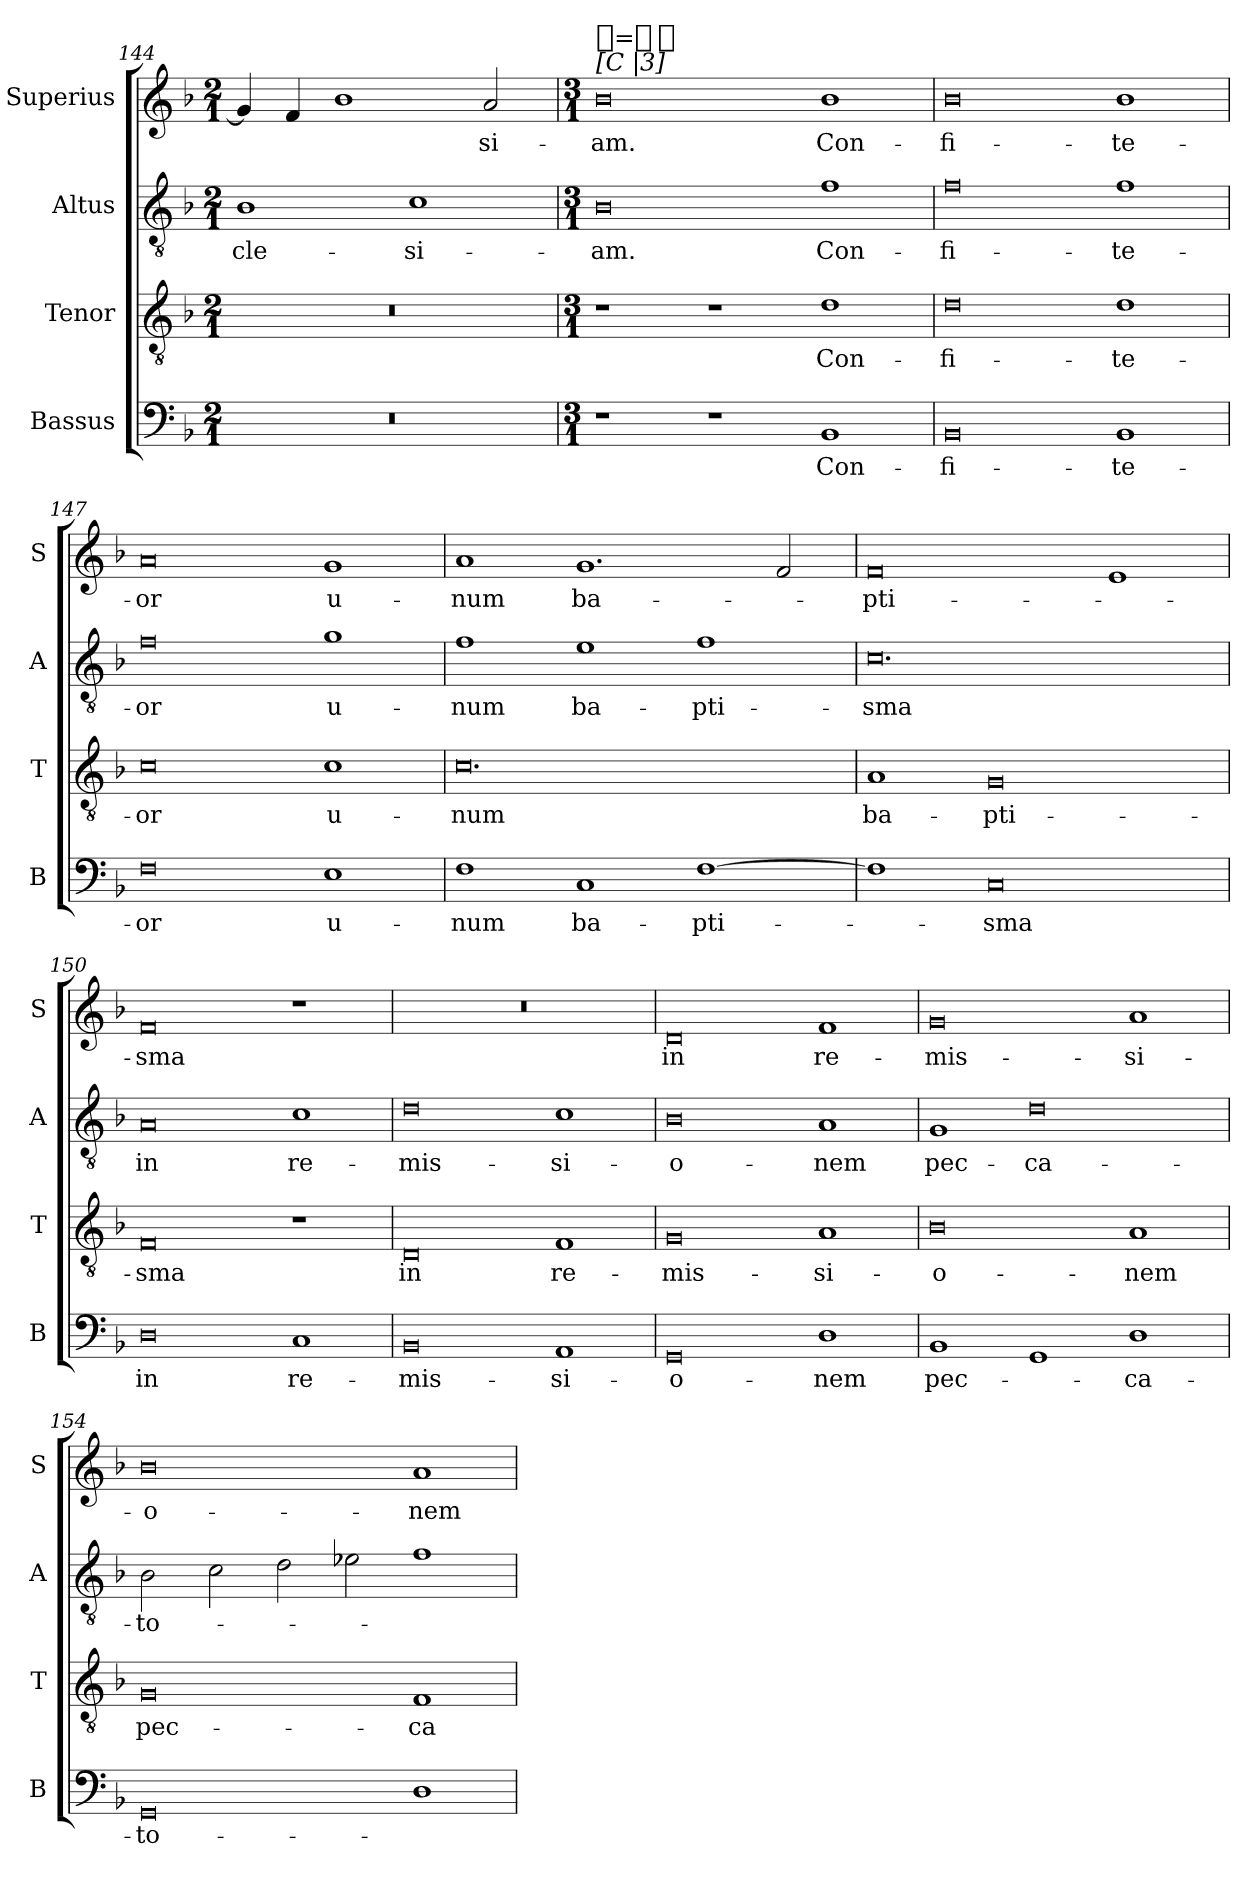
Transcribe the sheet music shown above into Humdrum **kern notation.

**kern	**text	**kern	**text	**kern	**text	**kern	**text
*part4	*part4	*part3	*part3	*part2	*part2	*part1	*part1
*staff4	*staff4	*staff3	*staff3	*staff2	*staff2	*staff1	*staff1
*I"Bassus	*	*I"Tenor	*	*I"Altus	*	*I"Superius	*
*I'B	*	*I'T	*	*I'A	*	*I'S	*
*clefF4	*	*clefGv2	*	*clefGv2	*	*clefG2	*
*k[b-]	*	*k[b-]	*	*k[b-]	*	*k[b-]	*
*M2/1	*	*M2/1	*	*M2/1	*	*M2/1	*
=144	=144	=144	=144	=144	=144	=144	=144
0r	.	0r	.	1B-	-cle-	4g]	.
.	.	.	.	.	.	4f	.
.	.	.	.	.	.	1b-	.
.	.	.	.	1c	-si-	.	.
.	.	.	.	.	.	2a	-si-
=145	=145	=145	=145	=145	=145	=145	=145
*M3/1	*	*M3/1	*	*M3/1	*	*M3/1	*
!	!	!	!	!	!	!LO:TX:a:t=[C |3]	!
!	!	!	!	!	!	!LO:TX:a:t=[whole]=[whole-dot]	!
1r	.	1r	.	0B-	-am.	0b-	-am.
1r	.	1r	.	.	.	.	.
1BB-	Con-	1d	Con-	1f	Con-	1b-	Con-
=146	=146	=146	=146	=146	=146	=146	=146
0BB-	-fi-	0d	-fi-	0f	-fi-	0b-	-fi-
1BB-	-te-	1d	-te-	1f	-te-	1b-	-te-
=147	=147	=147	=147	=147	=147	=147	=147
0F	-or	0c	-or	0f	-or	0a	-or
1E	u-	1c	u-	1g	u-	1g	u-
=148	=148	=148	=148	=148	=148	=148	=148
1F	-num	0.c	-num	1f	-num	1a	-num
1C	ba-	.	.	1e	ba-	1.g	ba-
[1F	-pti-	.	.	1f	-pti-	.	.
.	.	.	.	.	.	2f	.
=149	=149	=149	=149	=149	=149	=149	=149
1F]	.	1A	ba-	0.c	-sma	0f	-pti-
0C	-sma	0G	-pti-	.	.	.	.
.	.	.	.	.	.	1e	.
=150	=150	=150	=150	=150	=150	=150	=150
0D	in	0F	-sma	0A	in	0f	-sma
1C	re-	1r	.	1c	re-	1r	.
=151	=151	=151	=151	=151	=151	=151	=151
0BB-	-mis-	0D	in	0d	-mis-	0.r	.
1AA	-si-	1F	re-	1c	-si-	.	.
=152	=152	=152	=152	=152	=152	=152	=152
0GG	-o-	0G	-mis-	0B-	-o-	0d	in
1D	-nem	1A	-si-	1A	-nem	1f	re-
=153	=153	=153	=153	=153	=153	=153	=153
1BB-	pec-	0B-	-o-	1G	pec-	0g	-mis-
1GG	.	.	.	0d	-ca-	.	.
1D	-ca-	1A	-nem	.	.	1a	-si-
=154	=154	=154	=154	=154	=154	=154	=154
0GG	-to-	0G	pec-	2B-	-to-	0b-	-o-
.	.	.	.	2c	.	.	.
.	.	.	.	2d	.	.	.
.	.	.	.	2e-i	.	.	.
1D	.	1F	-ca-	1f	.	1a	-nem
=	=	=	=	=	=	=	=
*-	*-	*-	*-	*-	*-	*-	*-
